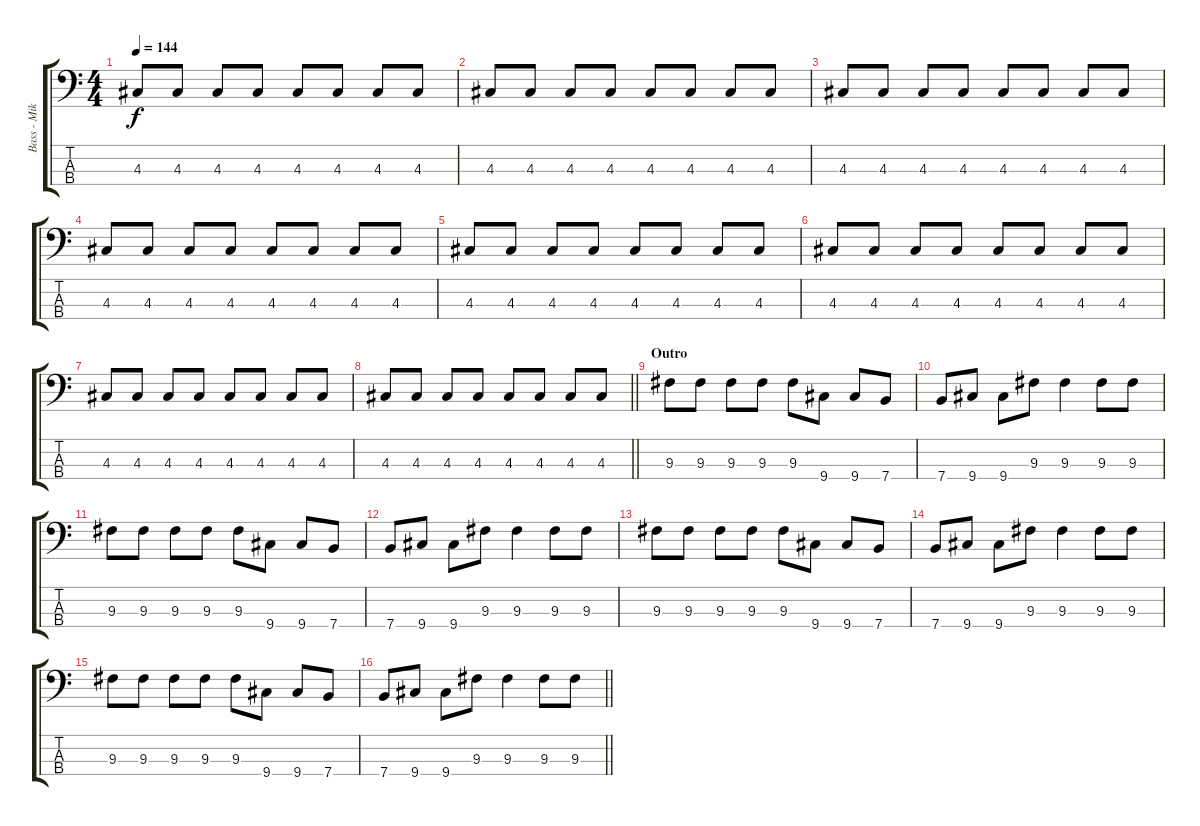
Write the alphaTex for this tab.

\track ("Bass - Mike Dirnt" "Bass - Mik") {instrument electricbasspick}
\staff {score tabs}
\tuning (G2 D2 A1 E1) {hide}
\ts (4 4)
\tempo 144
\clef f4
\ks c
4.3.8{dy f} 4.3.8 4.3.8 4.3.8 4.3.8 4.3.8 4.3.8 4.3.8 |
4.3.8 4.3.8 4.3.8 4.3.8 4.3.8 4.3.8 4.3.8 4.3.8 |
4.3.8 4.3.8 4.3.8 4.3.8 4.3.8 4.3.8 4.3.8 4.3.8 |
4.3.8 4.3.8 4.3.8 4.3.8 4.3.8 4.3.8 4.3.8 4.3.8 |
4.3.8 4.3.8 4.3.8 4.3.8 4.3.8 4.3.8 4.3.8 4.3.8 |
4.3.8 4.3.8 4.3.8 4.3.8 4.3.8 4.3.8 4.3.8 4.3.8 |
4.3.8 4.3.8 4.3.8 4.3.8 4.3.8 4.3.8 4.3.8 4.3.8 |
\barLineRight lightlight
4.3.8 4.3.8 4.3.8 4.3.8 4.3.8 4.3.8 4.3.8 4.3.8 |
\section ("" "Outro")
9.3.8 9.3.8 9.3.8 9.3.8 9.3.8 9.4.8 9.4.8 7.4.8 |
7.4.8 9.4.8 9.4.8 9.3.8 9.3.4 9.3.8 9.3.8 |
9.3.8 9.3.8 9.3.8 9.3.8 9.3.8 9.4.8 9.4.8 7.4.8 |
7.4.8 9.4.8 9.4.8 9.3.8 9.3.4 9.3.8 9.3.8 |
9.3.8 9.3.8 9.3.8 9.3.8 9.3.8 9.4.8 9.4.8 7.4.8 |
7.4.8 9.4.8 9.4.8 9.3.8 9.3.4 9.3.8 9.3.8 |
9.3.8 9.3.8 9.3.8 9.3.8 9.3.8 9.4.8 9.4.8 7.4.8 |
\barLineRight lightlight
7.4.8 9.4.8 9.4.8 9.3.8 9.3.4 9.3.8 9.3.8
